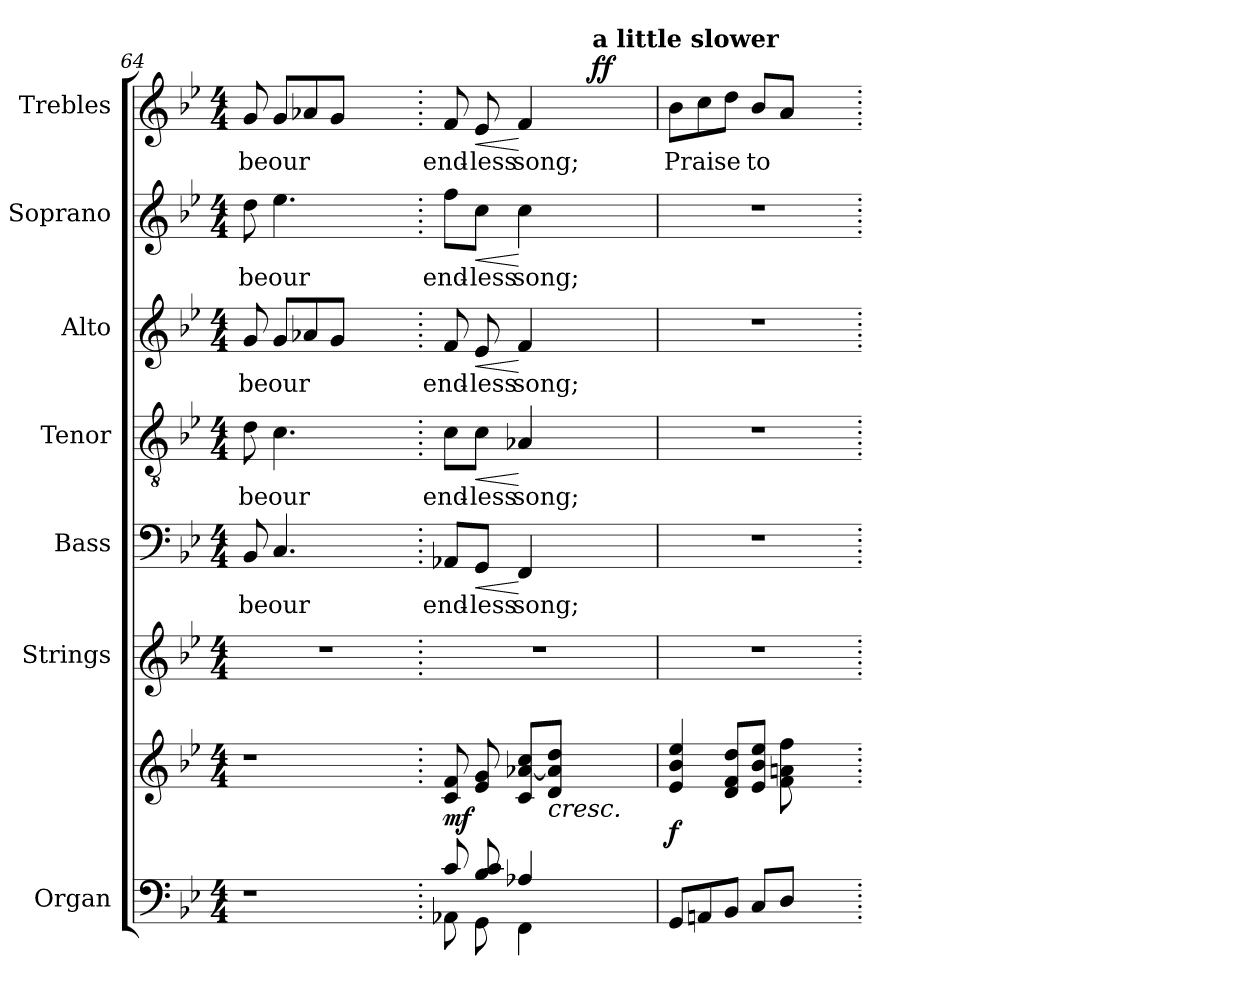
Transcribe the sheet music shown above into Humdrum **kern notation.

**kern	**kern	**dynam	**kern	**kern	**text	**dynam	**kern	**text	**dynam	**kern	**text	**dynam	**kern	**text	**dynam	**kern	**text	**dynam
*part7	*part7	*part7	*part6	*part5	*part5	*part5	*part4	*part4	*part4	*part3	*part3	*part3	*part2	*part2	*part2	*part1	*part1	*part1
*staff8	*staff7	*staff7/8	*staff6	*staff5	*staff5	*staff5	*staff4	*staff4	*staff4	*staff3	*staff3	*staff3	*staff2	*staff2	*staff2	*staff1	*staff1	*staff1
*I"Organ	*	*	*I"Strings	*I"Bass	*	*	*I"Tenor	*	*	*I"Alto	*	*	*I"Soprano	*	*	*I"Trebles	*	*
*I'Org.	*	*	*I'Strings	*I'B.	*	*	*I'T.	*	*	*I'A.	*	*	*I'S.	*	*	*	*	*
*clefF4	*clefG2	*	*clefG2	*clefF4	*	*	*clefGv2	*	*	*clefG2	*	*	*clefG2	*	*	*clefG2	*	*
*	*	*	*	*	*	*	*ITrd7c12	*	*	*	*	*	*	*	*	*	*	*
*k[b-e-]	*k[b-e-]	*	*k[b-e-]	*k[b-e-]	*	*	*k[b-e-]	*	*	*k[b-e-]	*	*	*k[b-e-]	*	*	*k[b-e-]	*	*
*B-:	*B-:	*	*B-:	*B-:	*	*	*B-:	*	*	*B-:	*	*	*B-:	*	*	*B-:	*	*
*M4/4	*M4/4	*	*M4/4	*M4/4	*	*	*M4/4	*	*	*M4/4	*	*	*M4/4	*	*	*M4/4	*	*
=64	=64	=64	=64	=64	=64	=64	=64	=64	=64	=64	=64	=64	=64	=64	=64	=64	=64	=64
!LO:N:vis=1	!LO:N:vis=1	!	!LO:N:vis=1	!	!	!	!	!	!	!	!	!	!	!	!	!	!	!
!	!	!	!	!	!LO:LY:b:color=#000000	!	!	!	!	!	!	!	!	!	!	!	!	!
!	!	!	!	!	!	!	!	!LO:LY:b:color=#000000	!	!	!	!	!	!	!	!	!	!
!	!	!	!	!	!	!	!	!	!	!	!LO:LY:b:color=#000000	!	!	!	!	!	!	!
!	!	!	!	!	!	!	!	!	!	!	!	!	!	!LO:LY:b:color=#000000	!	!	!	!
!	!	!	!	!	!	!	!	!	!	!	!	!	!	!	!	!	!LO:LY:b:color=#000000	!
2r	2r	.	1r	8BB-i/	be	.	8Di\	be	.	8gi/	be	.	8ddi\	be	.	8gi/	be	.
!	!	!	!	!	!LO:LY:b:color=#000000	!	!	!	!	!	!	!	!	!	!	!	!	!
!	!	!	!	!	!	!	!	!LO:LY:b:color=#000000	!	!	!	!	!	!	!	!	!	!
!	!	!	!	!	!	!	!	!	!	!	!LO:LY:b:color=#000000	!	!	!	!	!	!	!
!	!	!	!	!	!	!	!	!	!	!	!	!	!	!LO:LY:b:color=#000000	!	!	!	!
!	!	!	!	!	!	!	!	!	!	!	!	!	!	!	!	!	!LO:LY:b:color=#000000	!
.	.	.	.	4.Ci/	our	.	4.Ci\	our	.	8gi/L	our	.	4.ee-i\	our	.	8gi/L	our	.
.	.	.	.	.	.	.	.	.	.	8a-Xi/	.	.	.	.	.	8a-Xi/	.	.
.	.	.	.	.	.	.	.	.	.	8gi/J	.	.	.	.	.	8gi/J	.	.
2ryy	2ryy	.	.	2ryy	.	.	2ryy	.	.	2ryy	.	.	2ryy	.	.	2ryy	.	.
!!LO:LB:g=z
=65.	=65.	=65.	=65.	=65.	=65.	=65.	=65.	=65.	=65.	=65.	=65.	=65.	=65.	=65.	=65.	=65.	=65.	=65.
*^	*	*	*	*	*	*	*	*	*	*	*	*	*	*	*	*	*	*
!	!	!	!	!LO:N:vis=1	!	!	!	!	!	!	!	!	!	!	!	!	!	!	!
!	!	!	!	!	!	!LO:LY:b:color=#000000	!	!	!	!	!	!	!	!	!	!	!	!	!
!	!	!	!	!	!	!	!	!	!LO:LY:b:color=#000000	!	!	!	!	!	!	!	!	!	!
!	!	!	!	!	!	!	!	!	!	!	!	!LO:LY:b:color=#000000	!	!	!	!	!	!	!
!	!	!	!	!	!	!	!	!	!	!	!	!	!	!	!LO:LY:b:color=#000000	!	!	!	!
!	!	!	!	!	!	!	!	!	!	!	!	!	!	!	!	!	!LO:TX:t=rit.	!	!
!	!	!	!	!	!	!	!	!	!	!	!	!	!	!	!	!	!	!LO:LY:b:color=#000000	!
*	*	*	*	*	*	*	*	*	*	*	*	*	*	*	*	*	*^	*	*
8ci/	8AA-Xi\	8ci/ 8fi	mf	1r	8AA-Xi/L	end-	.	8Ci\L	end-	.	8fi/	end-	.	8ffi\L	end-	.	8fi/	4ryy	end-	.
!	!	!	!	!	!	!LO:LY:b:color=#000000	!LO:HP:b	!	!	!	!	!	!	!	!	!	!	!	!	!
!	!	!	!	!	!	!	!	!	!LO:LY:b:color=#000000	!LO:HP:b	!	!	!	!	!	!	!	!	!	!
!	!	!	!	!	!	!	!	!	!	!	!	!LO:LY:b:color=#000000	!LO:HP:b	!	!	!	!	!	!	!
!	!	!	!	!	!	!	!	!	!	!	!	!	!	!	!LO:LY:b:color=#000000	!LO:HP:b	!	!	!	!
!	!	!	!	!	!	!	!	!	!	!	!	!	!	!	!	!	!	!	!LO:LY:b:color=#000000	!LO:HP:b
8B-i/ 8ci	8GGi\	8e-i/ 8gi	[	.	8GGi/J	-less	<	8Ci\J	-less	<	8e-i/	-less	<	8cci\J	-less	<	8e-i/	.	-less	<
!	!	!	!	!	!	!LO:LY:b:color=#000000	!	!	!	!	!	!	!	!	!	!	!	!	!	!
!	!	!	!	!	!	!	!	!	!LO:LY:b:color=#000000	!	!	!	!	!	!	!	!	!	!	!
!	!	!	!	!	!	!	!	!	!	!	!	!LO:LY:b:color=#000000	!	!	!	!	!	!	!	!
!	!	!	!	!	!	!	!	!	!	!	!	!	!	!	!LO:LY:b:color=#000000	!	!	!	!	!
!	!	!	!	!	!	!	!	!	!	!	!	!	!	!	!	!	!	!	!LO:LY:b:color=#000000	!
4A-Xi/	4FFi\	8ci/ [>8a-Xi 8cciL	.	.	4FFi/	song;	[	4AA-Xi/	song;	[	4fi/	song;	[	4cci\	song;	[	4fi/	8ryy	song;	[
!	!	!	!LO:HP:b	!	!	!	!	!	!	!	!	!	!	!	!	!	!	!	!	!
.	.	8di/ 8a-i] 8ddiJ	<	.	.	.	.	.	.	.	.	.	.	.	.	.	.	16ryy	.	.
.	.	.	.	.	.	.	.	.	.	.	.	.	.	.	.	.	.	32ryy	.	.
.	.	.	.	.	.	.	.	.	.	.	.	.	.	.	.	.	.	64ryy	.	.
.	.	.	.	.	.	.	.	.	.	.	.	.	.	.	.	.	.	128...ryy	.	.
!	!	!	!	!	!	!	!	!	!	!	!	!	!	!	!	!	!	!LO:TX:a:B:t=a little slower	!	!
.	.	.	.	.	.	.	.	.	.	.	.	.	.	.	.	.	.	2ryy	.	ff
2ryy	2ryy	2ryy	.	.	2ryy	.	.	2ryy	.	.	2ryy	.	.	2ryy	.	.	2ryy	.	.	.
.	.	.	.	.	.	.	.	.	.	.	.	.	.	.	.	.	.	1024ryy	.	.
=66	=66	=66	=66	=66	=66	=66	=66	=66	=66	=66	=66	=66	=66	=66	=66	=66	=66	=66	=66	=66
!	!	!	!	!LO:N:vis=1	!LO:N:vis=1	!	!	!LO:N:vis=1	!	!	!LO:N:vis=1	!	!	!LO:N:vis=1	!	!	!	!	!	!
*v	*v	*	*	*	*	*	*	*	*	*	*	*	*	*	*	*	*v	*v	*	*
*^	*	*	*	*	*	*	*	*	*	*	*	*	*	*	*	*^	*	*
!	!	!	!	!	!	!	!	!	!	!	!	!	!	!	!	!	!LO:TX:a:t=Chorus in unison (full)	!	!	!
!	!	!	!	!	!	!	!	!	!	!	!	!	!	!	!	!	!	!	!LO:LY:b:color=#000000	!
*v	*v	*	*	*	*	*	*	*	*	*	*	*	*	*	*	*	*v	*v	*	*
8GGi/L	4e-i/ 4b-i 4ee-i	f	1r	1r	.	.	1r	.	.	1r	.	.	1r	.	.	8b-i\L	Praise	.
8AAni/	.	.	.	.	.	.	.	.	.	.	.	.	.	.	.	8cci\	.	.
8BB-i/J	8di/ 8fi 8ddiL	.	.	.	.	.	.	.	.	.	.	.	.	.	.	8ddi\J	.	.
!	!	!	!	!	!	!	!	!	!	!	!	!	!	!	!	!	!LO:LY:b:color=#000000	!
8Ci/L	8e-i/ 8b-i 8ee-iJ	.	.	.	.	.	.	.	.	.	.	.	.	.	.	8b-i/L	to	.
8Di/J	8fi\ 8ani 8ffi	.	.	.	.	.	.	.	.	.	.	.	.	.	.	8ai/J	.	.
4.ryy	4.ryy	.	.	.	.	.	.	.	.	.	.	.	.	.	.	4.ryy	.	.
=.	=.	=.	=.	=.	=.	=.	=.	=.	=.	=.	=.	=.	=.	=.	=.	=.	=.	=.
*-	*-	*-	*-	*-	*-	*-	*-	*-	*-	*-	*-	*-	*-	*-	*-	*-	*-	*-
